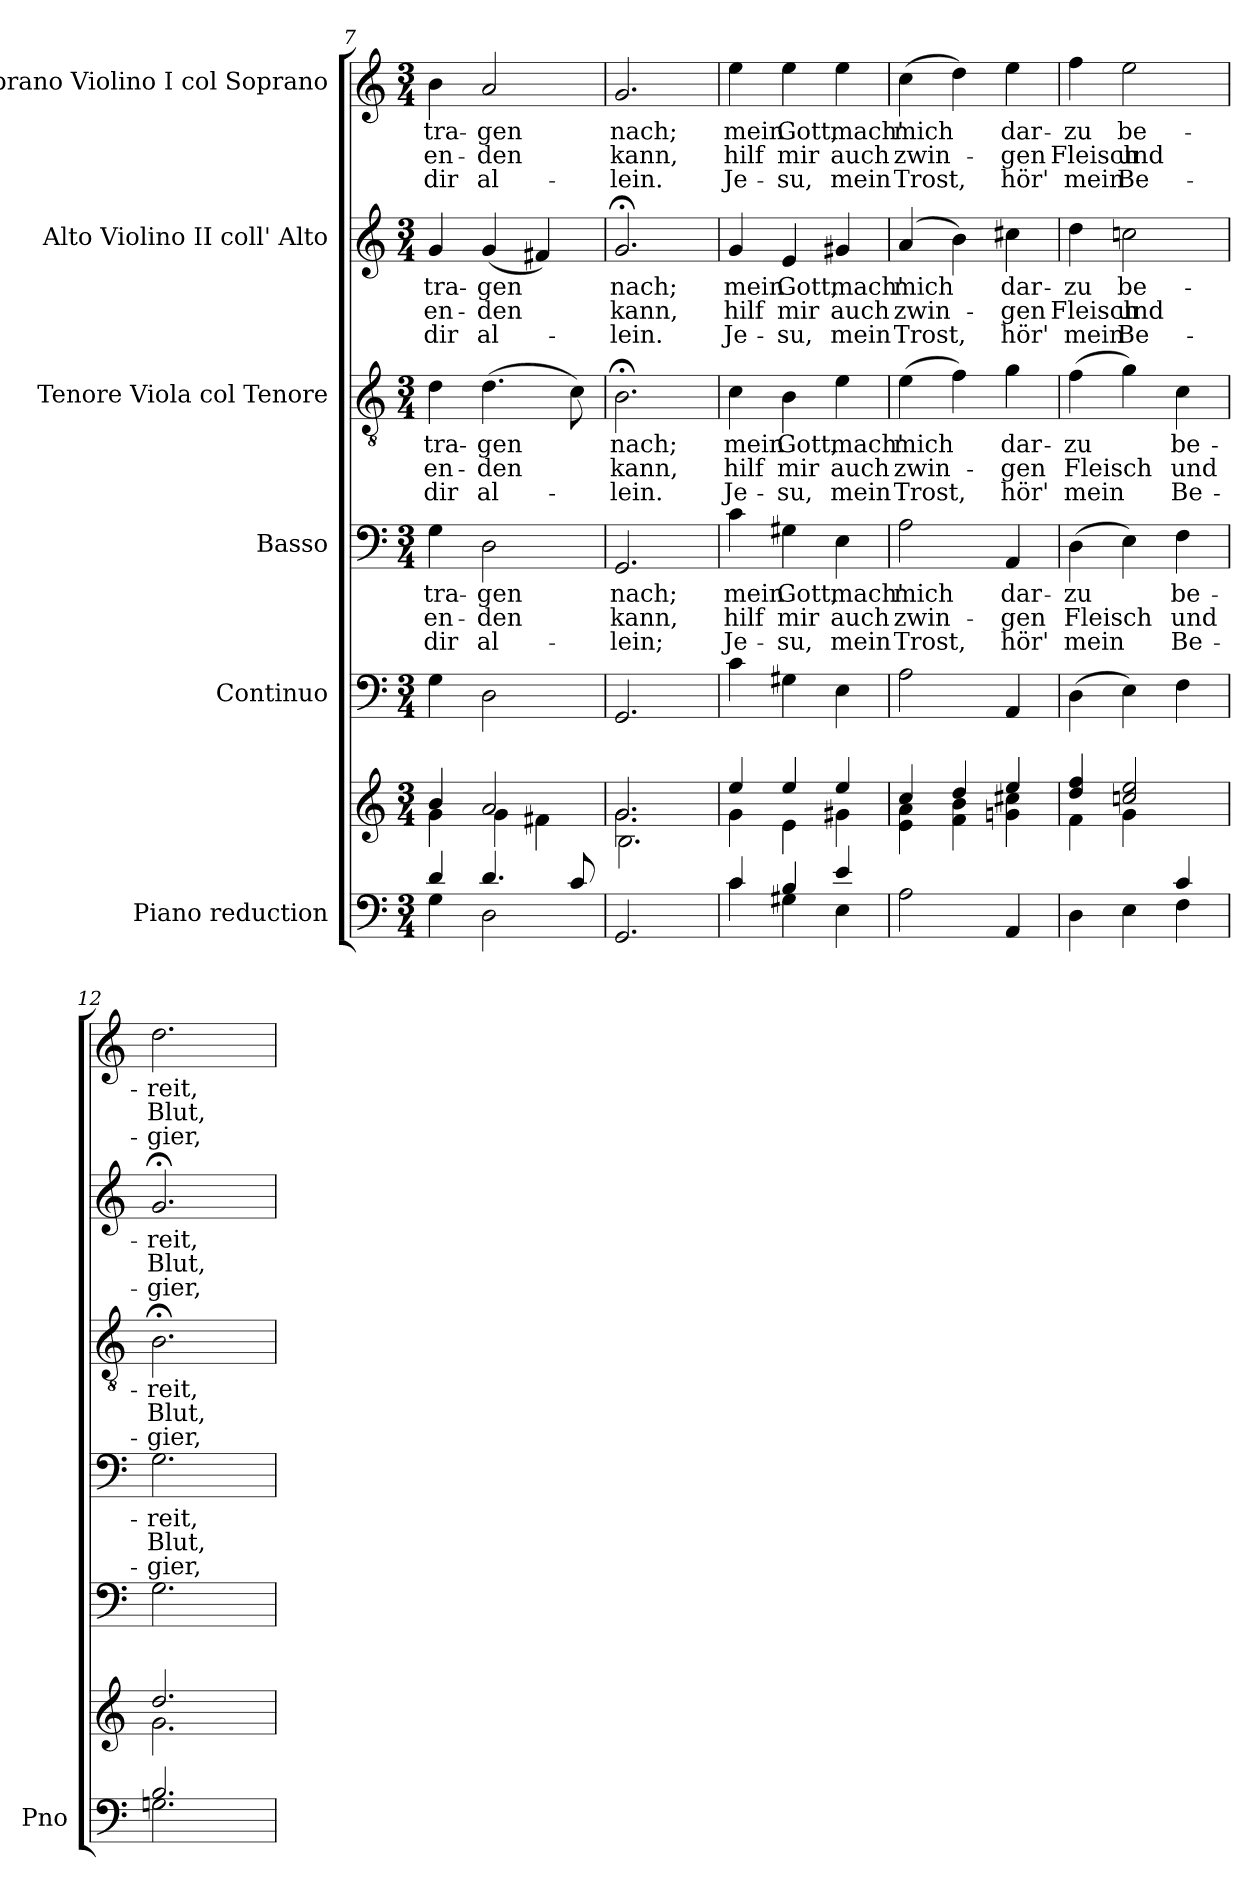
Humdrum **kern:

**kern	**kern	**kern	**kern	**text	**text	**text	**kern	**text	**text	**text	**kern	**text	**text	**text	**kern	**text	**text	**text
*part6	*part6	*part5	*part4	*part4	*part4	*part4	*part3	*part3	*part3	*part3	*part2	*part2	*part2	*part2	*part1	*part1	*part1	*part1
*staff7	*staff6	*staff5	*staff4	*staff4	*staff4	*staff4	*staff3	*staff3	*staff3	*staff3	*staff2	*staff2	*staff2	*staff2	*staff1	*staff1	*staff1	*staff1
*I"Piano reduction	*	*I"Continuo	*I"Basso	*	*	*	*I"Tenore Viola col Tenore	*	*	*	*I"Alto Violino II coll' Alto	*	*	*	*I"Soprano Violino I col Soprano	*	*	*
*I'Pno	*	*	*	*	*	*	*	*	*	*	*	*	*	*	*	*	*	*
*clefF4	*clefG2	*clefF4	*clefF4	*	*	*	*clefGv2	*	*	*	*clefG2	*	*	*	*clefG2	*	*	*
*k[]	*k[]	*k[]	*k[]	*	*	*	*k[]	*	*	*	*k[]	*	*	*	*k[]	*	*	*
*M3/4	*M3/4	*M3/4	*M3/4	*	*	*	*M3/4	*	*	*	*M3/4	*	*	*	*M3/4	*	*	*
=7	=7	=7	=7	=7	=7	=7	=7	=7	=7	=7	=7	=7	=7	=7	=7	=7	=7	=7
*^	*^	*	*	*	*	*	*	*	*	*	*	*	*	*	*	*	*	*
!	!	!	!	!	!	!LO:LY:b	!LO:LY:b	!LO:LY:b	!	!LO:LY:b	!LO:LY:b	!LO:LY:b	!	!LO:LY:b	!LO:LY:b	!LO:LY:b	!	!LO:LY:b	!LO:LY:b	!LO:LY:b
4d/	4G\	4b/	4g\	4G\	4G\	tra-	en-	dir	4d\	tra-	en-	dir	4g/	tra-	en-	dir	4b\	tra-	en-	dir
!	!	!	!	!	!	!LO:LY:b	!LO:LY:b	!LO:LY:b	!	!LO:LY:b	!LO:LY:b	!LO:LY:b	!	!LO:LY:b	!LO:LY:b	!LO:LY:b	!	!LO:LY:b	!LO:LY:b	!LO:LY:b
4.d/	2D\	2a/	4g\	2D\	2D\	gen	-den	al-	(>4.d\	gen	den	al-	(<4g/	gen	den	al-	2a/	gen	den	al-
.	.	.	4f#X\	.	.	.	.	.	.	.	.	.	4f#X/)	.	.	.	.	.	.	.
8c/	.	.	.	.	.	.	.	.	8c\)	.	.	.	.	.	.	.	.	.	.	.
*v	*v	*	*	*	*	*	*	*	*	*	*	*	*	*	*	*	*	*	*	*
=8	=8	=8	=8	=8	=8	=8	=8	=8	=8	=8	=8	=8	=8	=8	=8	=8	=8	=8	=8
*	*	*^	*	*	*	*	*	*	*	*	*	*	*	*	*	*	*	*	*
!	!	!	!	!	!	!LO:LY:b	!LO:LY:b	!LO:LY:b	!	!LO:LY:b	!LO:LY:b	!LO:LY:b	!	!LO:LY:b	!LO:LY:b	!LO:LY:b	!	!LO:LY:b	!LO:LY:b	!LO:LY:b
2.GG/	2.g/	2.g\	2.B\	2.GG/	2.GG/	nach;	kann,	lein;	2.B;<\	nach;	kann,	-lein.	2.g;</	nach;	kann,	-lein.	2.g/	nach;	kann,	-lein.
!!LO:PB:g=z
=9	=9	=9	=9	=9	=9	=9	=9	=9	=9	=9	=9	=9	=9	=9	=9	=9	=9	=9	=9	=9
*^	*	*	*	*	*	*	*	*	*	*	*	*	*	*	*	*	*	*	*	*
!	!	!	!	!	!	!	!LO:LY:b	!LO:LY:b	!LO:LY:b	!	!LO:LY:b	!LO:LY:b	!LO:LY:b	!	!LO:LY:b	!LO:LY:b	!LO:LY:b	!	!LO:LY:b	!LO:LY:b	!LO:LY:b
*	*	*	*v	*v	*	*	*	*	*	*	*	*	*	*	*	*	*	*	*	*	*
4c/	4c\	4ee/	4g\	4c\	4c\	mein	hilf	Je-	4c\	mein	hilf	Je-	4g/	mein	hilf	Je-	4ee\	mein	hilf	Je-
!	!	!	!	!	!	!LO:LY:b	!LO:LY:b	!LO:LY:b	!	!LO:LY:b	!LO:LY:b	!LO:LY:b	!	!LO:LY:b	!LO:LY:b	!LO:LY:b	!	!LO:LY:b	!LO:LY:b	!LO:LY:b
4B/	4G#X\	4ee/	4e\	4G#X\	4G#X\	Gott,	mir	su,	4B\	Gott,	mir	su,	4e/	Gott,	mir	su,	4ee\	Gott,	mir	su,
!	!	!	!	!	!	!LO:LY:b	!LO:LY:b	!LO:LY:b	!	!LO:LY:b	!LO:LY:b	!LO:LY:b	!	!LO:LY:b	!LO:LY:b	!LO:LY:b	!	!LO:LY:b	!LO:LY:b	!LO:LY:b
4e/	4E\	4ee/	4g#X\	4E\	4E\	mach'	auch	mein	4e\	mach'	auch	mein	4g#X/	mach'	auch	mein	4ee\	mach'	auch	mein
=10	=10	=10	=10	=10	=10	=10	=10	=10	=10	=10	=10	=10	=10	=10	=10	=10	=10	=10	=10	=10
!	!	!	!	!	!	!LO:LY:b	!LO:LY:b	!LO:LY:b	!	!LO:LY:b	!LO:LY:b	!LO:LY:b	!	!LO:LY:b	!LO:LY:b	!LO:LY:b	!	!LO:LY:b	!LO:LY:b	!LO:LY:b
*v	*v	*	*	*	*	*	*	*	*	*	*	*	*	*	*	*	*	*	*	*
2A\	4cc/	4e\ 4a\	2A\	2A\	mich	zwin-	Trost,	(>4e\	mich	zwin-	Trost,	(>4a/	mich	zwin-	Trost,	(>4cc\	mich	zwin-	Trost,
.	4dd/	4f\ 4b\	.	.	.	.	.	4f\)	.	.	.	4b\)	.	.	.	4dd\)	.	.	.
!	!	!	!	!	!LO:LY:b	!LO:LY:b	!LO:LY:b	!	!LO:LY:b	!LO:LY:b	!LO:LY:b	!	!LO:LY:b	!LO:LY:b	!LO:LY:b	!	!LO:LY:b	!LO:LY:b	!LO:LY:b
4AA/	4ee/	4gn\ 4cc#X\	4AA/	4AA/	dar-	gen	hör'	4g\	dar-	-gen	hör'	4cc#X\	dar-	-gen	hör'	4ee\	dar-	-gen	hör'
=11	=11	=11	=11	=11	=11	=11	=11	=11	=11	=11	=11	=11	=11	=11	=11	=11	=11	=11	=11
*^	*	*	*	*	*	*	*	*	*	*	*	*	*	*	*	*	*	*	*
!	!	!	!	!	!	!LO:LY:b	!LO:LY:b	!LO:LY:b	!	!LO:LY:b	!LO:LY:b	!LO:LY:b	!	!LO:LY:b	!LO:LY:b	!LO:LY:b	!	!LO:LY:b	!LO:LY:b	!LO:LY:b
2ryy	4D\	4dd/ 4ff/	4f\	(>4D\	(>4D\	-zu	Fleisch	mein	(>4f\	-zu	Fleisch	mein	4dd\	-zu	Fleisch	mein	4ff\	-zu	Fleisch	mein
!	!	!	!	!	!	!	!	!	!	!	!	!	!	!LO:LY:b	!LO:LY:b	!LO:LY:b	!	!LO:LY:b	!LO:LY:b	!LO:LY:b
.	4E\	2ccn/ 2ee/	4g\	4E\)	4E\)	.	.	.	4g\)	.	.	.	2ccn\	be-	und	Be-	2ee\	be-	und	Be-
!	!	!	!	!	!	!LO:LY:b	!LO:LY:b	!LO:LY:b	!	!LO:LY:b	!LO:LY:b	!LO:LY:b	!	!	!	!	!	!	!	!
4c/	4F\	.	4ryy	4F\	4F\	be-	und	Be-	4c\	be-	und	Be-	.	.	.	.	.	.	.	.
=12	=12	=12	=12	=12	=12	=12	=12	=12	=12	=12	=12	=12	=12	=12	=12	=12	=12	=12	=12	=12
!	!	!	!	!	!	!LO:LY:b	!LO:LY:b	!LO:LY:b	!	!LO:LY:b	!LO:LY:b	!LO:LY:b	!	!LO:LY:b	!LO:LY:b	!LO:LY:b	!	!LO:LY:b	!LO:LY:b	!LO:LY:b
2.B/	2.Gn\	2.dd/	2.g\	2.G\	2.G\	-reit,	Blut,	gier,	2.B;<\	-reit,	Blut,	gier,	2.g;</	-reit,	Blut,	gier,	2.dd\	-reit,	Blut,	gier,
*v	*v	*	*	*	*	*	*	*	*	*	*	*	*	*	*	*	*	*	*	*
*	*v	*v	*	*	*	*	*	*	*	*	*	*	*	*	*	*	*	*	*
=	=	=	=	=	=	=	=	=	=	=	=	=	=	=	=	=	=	=
*-	*-	*-	*-	*-	*-	*-	*-	*-	*-	*-	*-	*-	*-	*-	*-	*-	*-	*-
